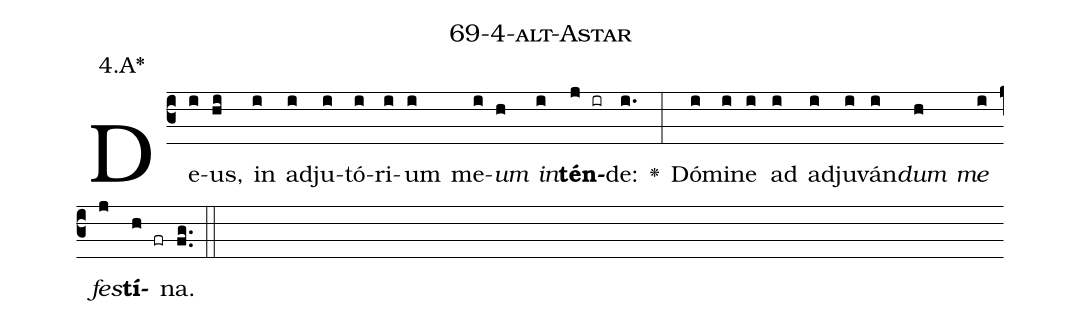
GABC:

name: 69-4-alt-Astar;
annotation: 4.A*;
%%
(c3)De(i)us,(hi) in(i) ad(i)ju(i)tó(i)ri(i)um(i) me(i)<i>um</i>(h) <i>in</i>(i)<b>tén</b>(j ir)de:(i.) <v>\greheightstar</v>(:) Dó(i)mi(i)ne(i) ad(i) ad(i)ju(i)ván(i)<i>dum</i>(h) <i>me</i>(i) <i>fes</i>(j)<b>tí</b>(h fr)na.(fg..) (::)


%E(i) u(h) o(i) u(j) a(h) e.(fg..) (::)
